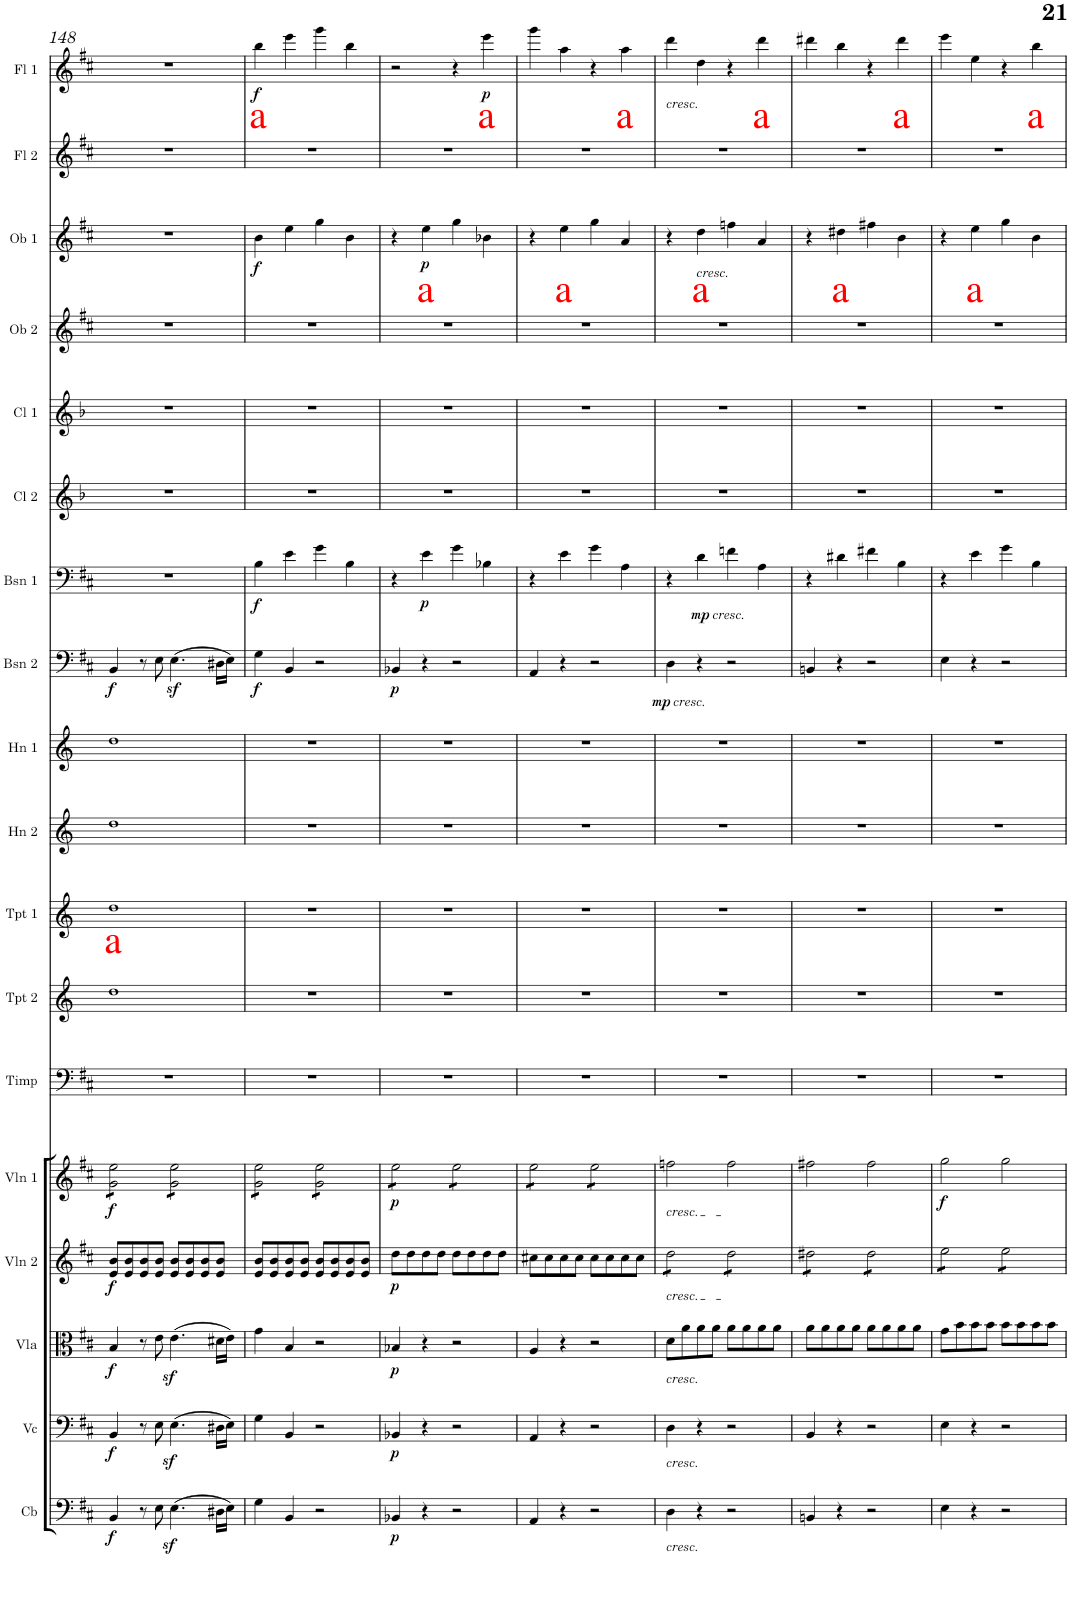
**kern	**dynam	**kern	**dynam	**kern	**dynam	**kern	**dynam	**kern	**dynam	**kern	**kern	**kern	**text	**kern	**kern	**kern	**dynam	**kern	**dynam	**kern	**kern	**kern	**kern	**text	**dynam	**kern	**kern	**text	**dynam
*part18	*part18	*part17	*part17	*part16	*part16	*part15	*part15	*part14	*part14	*part13	*part12	*part11	*part11	*part10	*part9	*part8	*part8	*part7	*part7	*part6	*part5	*part4	*part3	*part3	*part3	*part2	*part1	*part1	*part1
*staff18	*staff18	*staff17	*staff17	*staff16	*staff16	*staff15	*staff15	*staff14	*staff14	*staff13	*staff12	*staff11	*staff11	*staff10	*staff9	*staff8	*staff8	*staff7	*staff7	*staff6	*staff5	*staff4	*staff3	*staff3	*staff3	*staff2	*staff1	*staff1	*staff1
*I"Contrabass	*	*I"Violoncello	*	*I"Viola	*	*I"Violin 2	*	*I"Violin 1	*	*I"Timpani	*I"D Trumpet 2	*I"D Trumpet 1	*	*I"D Horn 2	*I"D Horn 1	*I"Bassoon 2	*	*I"Bassoon 1	*	*I"A Clarinet 2	*I"A Clarinet 1	*I"Oboe 2	*I"Oboe 1	*	*	*I"Flute 2	*I"Flute 1	*	*
*I'Cb	*	*I'Vc	*	*I'Vla	*	*I'Vln 2	*	*I'Vln 1	*	*I'Timp	*I'Tpt 2	*I'Tpt 1	*	*I'Hn 2	*I'Hn 1	*I'Bsn 2	*	*I'Bsn 1	*	*I'Cl 2	*I'Cl 1	*I'Ob 2	*I'Ob 1	*	*	*I'Fl 2	*I'Fl 1	*	*
!!LO:PB:g=z
*clefF4	*	*clefF4	*	*clefC3	*	*clefG2	*	*clefG2	*	*clefF4	*clefG2	*clefG2	*	*clefG2	*clefG2	*clefF4	*	*clefF4	*	*clefG2	*clefG2	*clefG2	*clefG2	*	*	*clefG2	*clefG2	*	*
*Trd7c12	*	*	*	*	*	*	*	*	*	*	*Trd-1c-2	*Trd-1c-2	*	*Trd6c10	*Trd6c10	*	*	*	*	*Trd2c3	*Trd2c3	*	*	*	*	*	*	*	*
*k[f#c#]	*	*k[f#c#]	*	*k[f#c#]	*	*k[f#c#]	*	*k[f#c#]	*	*k[f#c#]	*k[]	*k[]	*	*k[]	*k[]	*k[f#c#]	*	*k[f#c#]	*	*k[b-]	*k[b-]	*k[f#c#]	*k[f#c#]	*	*	*k[f#c#]	*k[f#c#]	*	*
*M2/2	*	*M2/2	*	*M2/2	*	*M2/2	*	*M2/2	*	*M2/2	*M2/2	*M2/2	*	*M2/2	*M2/2	*M2/2	*	*M2/2	*	*M2/2	*M2/2	*M2/2	*M2/2	*	*	*M2/2	*M2/2	*	*
*met(c|)	*	*met(c|)	*	*met(c|)	*	*met(c|)	*	*met(c|)	*	*met(c|)	*met(c|)	*met(c|)	*	*met(c|)	*met(c|)	*met(c|)	*	*met(c|)	*	*met(c|)	*met(c|)	*met(c|)	*met(c|)	*	*	*met(c|)	*met(c|)	*	*
=148	=148	=148	=148	=148	=148	=148	=148	=148	=148	=148	=148	=148	=148	=148	=148	=148	=148	=148	=148	=148	=148	=148	=148	=148	=148	=148	=148	=148	=148
!	!LO:DY:b	!	!LO:DY:b	!	!LO:DY:b	!	!LO:DY:b	!	!LO:DY:b	!	!	!	!LO:LY:b:color=#FF0000	!	!	!	!LO:DY:b	!	!	!	!	!	!	!	!	!	!	!	!
*	*	*	*	*	*	*	*	*tremolo	*	*	*	*	*	*	*	*	*	*	*	*	*	*	*	*	*	*	*	*	*
4BB/	f	4BB/	f	4B/	f	8e/ 8b/L	f	8g\ 8ee\L	f	1r	1dd	1dd	a	1dd	1dd	4BB/	f	1r	.	1r	1r	1r	1r	.	.	1r	1r	.	.
.	.	.	.	.	.	8e/ 8b/	.	8g\ 8ee\	.	.	.	.	.	.	.	.	.	.	.	.	.	.	.	.	.	.	.	.	.
8r	.	8r	.	8r	.	8e/ 8b/	.	8g\ 8ee\	.	.	.	.	.	.	.	8r	.	.	.	.	.	.	.	.	.	.	.	.	.
8E\	.	8E\	.	8e\	.	8e/ 8b/J	.	8g\ 8ee\J	.	.	.	.	.	.	.	8E\	.	.	.	.	.	.	.	.	.	.	.	.	.
(4.Ez<\	.	(4.Ez<\	.	(4.ez<\	.	8e/ 8b/L	.	8g\ 8ee\L	.	.	.	.	.	.	.	(4.Ez<\	.	.	.	.	.	.	.	.	.	.	.	.	.
.	.	.	.	.	.	8e/ 8b/	.	8g\ 8ee\	.	.	.	.	.	.	.	.	.	.	.	.	.	.	.	.	.	.	.	.	.
.	.	.	.	.	.	8e/ 8b/	.	8g\ 8ee\	.	.	.	.	.	.	.	.	.	.	.	.	.	.	.	.	.	.	.	.	.
16D#X\LL	.	16D#X\LL	.	16d#X\LL	.	8e/ 8b/J	.	8g\ 8ee\J	.	.	.	.	.	.	.	16D#X\LL	.	.	.	.	.	.	.	.	.	.	.	.	.
16E\JJ)	.	16E\JJ)	.	16e\JJ)	.	.	.	.	.	.	.	.	.	.	.	16E\JJ)	.	.	.	.	.	.	.	.	.	.	.	.	.
=149	=149	=149	=149	=149	=149	=149	=149	=149	=149	=149	=149	=149	=149	=149	=149	=149	=149	=149	=149	=149	=149	=149	=149	=149	=149	=149	=149	=149	=149
!	!	!	!	!	!	!	!	!	!	!	!	!	!	!	!	!	!LO:DY:b	!	!LO:DY:b	!	!	!	!	!	!LO:DY:b	!	!	!LO:LY:b:color=#FF0000	!LO:DY:b
4G\	.	4G\	.	4g\	.	8e/ 8b/L	.	8g\ 8ee\L	.	1r	1r	1r	.	1r	1r	4G\	f	4B\	f	1r	1r	1r	4b\	.	f	1r	4bb\	a	f
.	.	.	.	.	.	8e/ 8b/	.	8g\ 8ee\	.	.	.	.	.	.	.	.	.	.	.	.	.	.	.	.	.	.	.	.	.
4BB/	.	4BB/	.	4B/	.	8e/ 8b/	.	8g\ 8ee\	.	.	.	.	.	.	.	4BB/	.	4e\	.	.	.	.	4ee\	.	.	.	4eee\	.	.
.	.	.	.	.	.	8e/ 8b/J	.	8g\ 8ee\J	.	.	.	.	.	.	.	.	.	.	.	.	.	.	.	.	.	.	.	.	.
2r	.	2r	.	2r	.	8e/ 8b/L	.	8g\ 8ee\L	.	.	.	.	.	.	.	2r	.	4g\	.	.	.	.	4gg\	.	.	.	4ggg\	.	.
.	.	.	.	.	.	8e/ 8b/	.	8g\ 8ee\	.	.	.	.	.	.	.	.	.	.	.	.	.	.	.	.	.	.	.	.	.
.	.	.	.	.	.	8e/ 8b/	.	8g\ 8ee\	.	.	.	.	.	.	.	.	.	4B\	.	.	.	.	4b\	.	.	.	4bb\	.	.
.	.	.	.	.	.	8e/ 8b/J	.	8g\ 8ee\J	.	.	.	.	.	.	.	.	.	.	.	.	.	.	.	.	.	.	.	.	.
=150	=150	=150	=150	=150	=150	=150	=150	=150	=150	=150	=150	=150	=150	=150	=150	=150	=150	=150	=150	=150	=150	=150	=150	=150	=150	=150	=150	=150	=150
!	!LO:DY:b	!	!LO:DY:b	!	!LO:DY:b	!	!LO:DY:b	!	!LO:DY:b	!	!	!	!	!	!	!	!LO:DY:b	!	!	!	!	!	!	!	!	!	!	!	!
4BB-X/	p	4BB-X/	p	4B-X/	p	8dd\L	p	8ee\L	p	1r	1r	1r	.	1r	1r	4BB-X/	p	4r	.	1r	1r	1r	4r	.	.	1r	2r	.	.
.	.	.	.	.	.	8dd\	.	8ee\	.	.	.	.	.	.	.	.	.	.	.	.	.	.	.	.	.	.	.	.	.
!	!	!	!	!	!	!	!	!	!	!	!	!	!	!	!	!	!	!	!LO:DY:b	!	!	!	!	!LO:LY:b:color=#FF0000	!LO:DY:b	!	!	!	!
4r	.	4r	.	4r	.	8dd\	.	8ee\	.	.	.	.	.	.	.	4r	.	4e\	p	.	.	.	4ee\	a	p	.	.	.	.
.	.	.	.	.	.	8dd\J	.	8ee\J	.	.	.	.	.	.	.	.	.	.	.	.	.	.	.	.	.	.	.	.	.
2r	.	2r	.	2r	.	8dd\L	.	8ee\L	.	.	.	.	.	.	.	2r	.	4g\	.	.	.	.	4gg\	.	.	.	4r	.	.
.	.	.	.	.	.	8dd\	.	8ee\	.	.	.	.	.	.	.	.	.	.	.	.	.	.	.	.	.	.	.	.	.
!	!	!	!	!	!	!	!	!	!	!	!	!	!	!	!	!	!	!	!	!	!	!	!	!	!	!	!	!LO:LY:b:color=#FF0000	!LO:DY:b
.	.	.	.	.	.	8dd\	.	8ee\	.	.	.	.	.	.	.	.	.	4B-X\	.	.	.	.	4b-X\	.	.	.	4eee\	a	p
.	.	.	.	.	.	8dd\J	.	8ee\J	.	.	.	.	.	.	.	.	.	.	.	.	.	.	.	.	.	.	.	.	.
=151	=151	=151	=151	=151	=151	=151	=151	=151	=151	=151	=151	=151	=151	=151	=151	=151	=151	=151	=151	=151	=151	=151	=151	=151	=151	=151	=151	=151	=151
4AA/	.	4AA/	.	4A/	.	8cc#X\L	.	8ee\L	.	1r	1r	1r	.	1r	1r	4AA/	.	4r	.	1r	1r	1r	4r	.	.	1r	4ggg\	.	.
.	.	.	.	.	.	8cc#\	.	8ee\	.	.	.	.	.	.	.	.	.	.	.	.	.	.	.	.	.	.	.	.	.
!	!	!	!	!	!	!	!	!	!	!	!	!	!	!	!	!	!	!	!	!	!	!	!	!LO:LY:b:color=#FF0000	!	!	!	!	!
4r	.	4r	.	4r	.	8cc#\	.	8ee\	.	.	.	.	.	.	.	4r	.	4e\	.	.	.	.	4ee\	a	.	.	4aa\	.	.
.	.	.	.	.	.	8cc#\J	.	8ee\J	.	.	.	.	.	.	.	.	.	.	.	.	.	.	.	.	.	.	.	.	.
2r	.	2r	.	2r	.	8cc#\L	.	8ee\L	.	.	.	.	.	.	.	2r	.	4g\	.	.	.	.	4gg\	.	.	.	4r	.	.
.	.	.	.	.	.	8cc#\	.	8ee\	.	.	.	.	.	.	.	.	.	.	.	.	.	.	.	.	.	.	.	.	.
!	!	!	!	!	!	!	!	!	!	!	!	!	!	!	!	!	!	!	!	!	!	!	!	!	!	!	!	!LO:LY:b:color=#FF0000	!
.	.	.	.	.	.	8cc#\	.	8ee\	.	.	.	.	.	.	.	.	.	4A\	.	.	.	.	4a/	.	.	.	4aa\	a	.
.	.	.	.	.	.	8cc#\J	.	8ee\J	.	.	.	.	.	.	.	.	.	.	.	.	.	.	.	.	.	.	.	.	.
*	*	*	*	*	*	*	*	*Xtremolo	*	*	*	*	*	*	*	*	*	*	*	*	*	*	*	*	*	*	*	*	*
=152	=152	=152	=152	=152	=152	=152	=152	=152	=152	=152	=152	=152	=152	=152	=152	=152	=152	=152	=152	=152	=152	=152	=152	=152	=152	=152	=152	=152	=152
!	!	!	!	!	!	!	!	!	!	!	!	!	!	!	!	!	!	!	!	!	!	!	!	!	!	!	!LO:TX:b:i:t=cresc.	!	!
!	!	!	!	!	!	!	!	!	!	!	!	!	!	!	!	!LO:TX:b:i:t=cresc.	!	!	!	!	!	!	!	!	!	!	!	!	!
!	!	!	!	!	!	!	!	!LO:TX:b:i:t=cresc.	!	!	!	!	!	!	!	!	!	!	!	!	!	!	!	!	!	!	!	!	!
!	!	!	!	!	!	!LO:TX:b:i:t=cresc.	!	!	!	!	!	!	!	!	!	!	!	!	!	!	!	!	!	!	!	!	!	!	!
!	!	!	!	!LO:TX:b:i:t=cresc.	!	!	!	!	!	!	!	!	!	!	!	!	!	!	!	!	!	!	!	!	!	!	!	!	!
!	!	!LO:TX:b:i:t=cresc.	!	!	!	!	!	!	!	!	!	!	!	!	!	!	!	!	!	!	!	!	!	!	!	!	!	!	!
!LO:TX:b:i:t=cresc.	!	!	!	!	!	!	!	!	!	!	!	!	!	!	!	!	!	!	!	!	!	!	!	!	!	!	!	!	!
!	!	!	!	!	!	!	!	!	!	!	!	!	!	!	!	!	!LO:DY:b	!	!	!	!	!	!	!	!	!	!	!	!
*	*	*	*	*	*	*tremolo	*	*	*	*	*	*	*	*	*	*	*	*	*	*	*	*	*	*	*	*	*	*	*
4D\	.	4D\	.	8d\L	.	8dd\L	.	2ffn\	.	1r	1r	1r	.	1r	1r	4D\	mp	4r	.	1r	1r	1r	4r	.	.	1r	4ddd\	.	.
.	.	.	.	8a\	.	8dd\	.	.	.	.	.	.	.	.	.	.	.	.	.	.	.	.	.	.	.	.	.	.	.
!	!	!	!	!	!	!	!	!	!	!	!	!	!	!	!	!	!	!	!	!	!	!	!LO:TX:b:i:t=cresc.	!	!	!	!	!	!
!	!	!	!	!	!	!	!	!	!	!	!	!	!	!	!	!	!	!LO:TX:b:i:t=cresc.	!	!	!	!	!	!	!	!	!	!	!
!	!	!	!	!	!	!	!	!	!	!	!	!	!	!	!	!	!	!	!LO:DY:b	!	!	!	!	!LO:LY:b:color=#FF0000	!	!	!	!	!
4r	.	4r	.	8a\	.	8dd\	.	.	.	.	.	.	.	.	.	4r	.	4d\	mp	.	.	.	4dd\	a	.	.	4dd\	.	.
.	.	.	.	8a\J	.	8dd\J	.	.	.	.	.	.	.	.	.	.	.	.	.	.	.	.	.	.	.	.	.	.	.
2r	.	2r	.	8a\L	.	8dd\L	.	2ff\	.	.	.	.	.	.	.	2r	.	4fn\	.	.	.	.	4ffn\	.	.	.	4r	.	.
.	.	.	.	8a\	.	8dd\	.	.	.	.	.	.	.	.	.	.	.	.	.	.	.	.	.	.	.	.	.	.	.
!	!	!	!	!	!	!	!	!	!	!	!	!	!	!	!	!	!	!	!	!	!	!	!	!	!	!	!	!LO:LY:b:color=#FF0000	!
.	.	.	.	8a\	.	8dd\	.	.	.	.	.	.	.	.	.	.	.	4A\	.	.	.	.	4a/	.	.	.	4ddd\	a	.
.	.	.	.	8a\J	.	8dd\J	.	.	.	.	.	.	.	.	.	.	.	.	.	.	.	.	.	.	.	.	.	.	.
=153	=153	=153	=153	=153	=153	=153	=153	=153	=153	=153	=153	=153	=153	=153	=153	=153	=153	=153	=153	=153	=153	=153	=153	=153	=153	=153	=153	=153	=153
4BBn/	.	4BB/	.	8a\L	.	8dd#X\L	.	2ff#X\	.	1r	1r	1r	.	1r	1r	4BBn/	.	4r	.	1r	1r	1r	4r	.	.	1r	4ddd#X\	.	.
.	.	.	.	8a\	.	8dd#X\	.	.	.	.	.	.	.	.	.	.	.	.	.	.	.	.	.	.	.	.	.	.	.
!	!	!	!	!	!	!	!	!	!	!	!	!	!	!	!	!	!	!	!	!	!	!	!	!LO:LY:b:color=#FF0000	!	!	!	!	!
4r	.	4r	.	8a\	.	8dd#X\	.	.	.	.	.	.	.	.	.	4r	.	4d#X\	.	.	.	.	4dd#X\	a	.	.	4bb\	.	.
.	.	.	.	8a\J	.	8dd#X\J	.	.	.	.	.	.	.	.	.	.	.	.	.	.	.	.	.	.	.	.	.	.	.
2r	.	2r	.	8a\L	.	8dd#\L	.	2ff#\	.	.	.	.	.	.	.	2r	.	4f#X\	.	.	.	.	4ff#X\	.	.	.	4r	.	.
.	.	.	.	8a\	.	8dd#\	.	.	.	.	.	.	.	.	.	.	.	.	.	.	.	.	.	.	.	.	.	.	.
!	!	!	!	!	!	!	!	!	!	!	!	!	!	!	!	!	!	!	!	!	!	!	!	!	!	!	!	!LO:LY:b:color=#FF0000	!
.	.	.	.	8a\	.	8dd#\	.	.	.	.	.	.	.	.	.	.	.	4B\	.	.	.	.	4b\	.	.	.	4ddd#\	a	.
.	.	.	.	8a\J	.	8dd#\J	.	.	.	.	.	.	.	.	.	.	.	.	.	.	.	.	.	.	.	.	.	.	.
=154	=154	=154	=154	=154	=154	=154	=154	=154	=154	=154	=154	=154	=154	=154	=154	=154	=154	=154	=154	=154	=154	=154	=154	=154	=154	=154	=154	=154	=154
!	!	!	!	!	!	!	!	!	!LO:DY:b	!	!	!	!	!	!	!	!	!	!	!	!	!	!	!	!	!	!	!	!
4E\	.	4E\	.	8g\L	.	8ee\L	.	2gg\	f	1r	1r	1r	.	1r	1r	4E\	.	4r	.	1r	1r	1r	4r	.	.	1r	4eee\	.	.
.	.	.	.	8b\	.	8ee\	.	.	.	.	.	.	.	.	.	.	.	.	.	.	.	.	.	.	.	.	.	.	.
!	!	!	!	!	!	!	!	!	!	!	!	!	!	!	!	!	!	!	!	!	!	!	!	!LO:LY:b:color=#FF0000	!	!	!	!	!
4r	.	4r	.	8b\	.	8ee\	.	.	.	.	.	.	.	.	.	4r	.	4e\	.	.	.	.	4ee\	a	.	.	4ee\	.	.
.	.	.	.	8b\J	.	8ee\J	.	.	.	.	.	.	.	.	.	.	.	.	.	.	.	.	.	.	.	.	.	.	.
2r	.	2r	.	8b\L	.	8ee\L	.	2gg\	.	.	.	.	.	.	.	2r	.	4g\	.	.	.	.	4gg\	.	.	.	4r	.	.
.	.	.	.	8b\	.	8ee\	.	.	.	.	.	.	.	.	.	.	.	.	.	.	.	.	.	.	.	.	.	.	.
!	!	!	!	!	!	!	!	!	!	!	!	!	!	!	!	!	!	!	!	!	!	!	!	!	!	!	!	!LO:LY:b:color=#FF0000	!
.	.	.	.	8b\	.	8ee\	.	.	.	.	.	.	.	.	.	.	.	4B\	.	.	.	.	4b\	.	.	.	4bb\	a	.
.	.	.	.	8b\J	.	8ee\J	.	.	.	.	.	.	.	.	.	.	.	.	.	.	.	.	.	.	.	.	.	.	.
*	*	*	*	*	*	*Xtremolo	*	*	*	*	*	*	*	*	*	*	*	*	*	*	*	*	*	*	*	*	*	*	*
=	=	=	=	=	=	=	=	=	=	=	=	=	=	=	=	=	=	=	=	=	=	=	=	=	=	=	=	=	=
*-	*-	*-	*-	*-	*-	*-	*-	*-	*-	*-	*-	*-	*-	*-	*-	*-	*-	*-	*-	*-	*-	*-	*-	*-	*-	*-	*-	*-	*-
